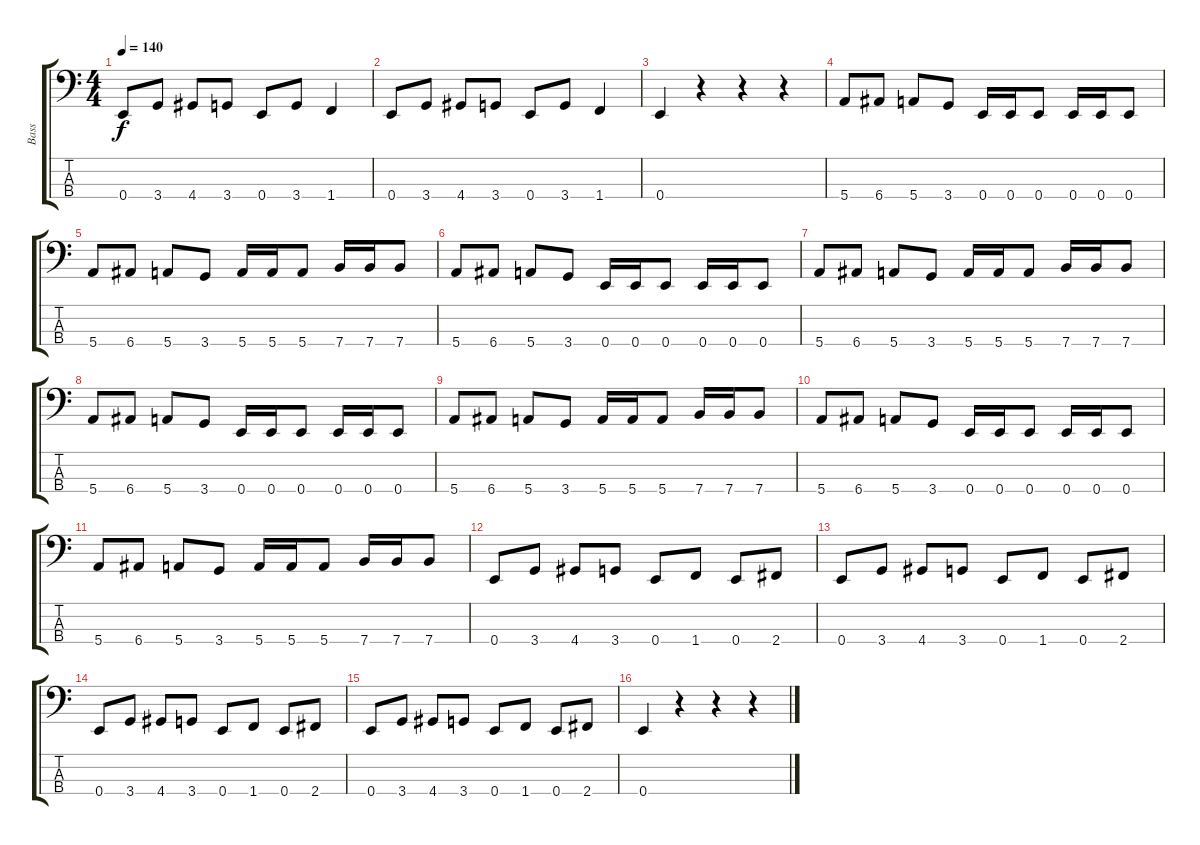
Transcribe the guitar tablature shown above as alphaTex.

\track ("Bass" "Bass") {instrument electricbasspick}
\staff {score tabs}
\tuning (G2 D2 A1 E1) {hide}
\ts (4 4)
\tempo 140
\clef f4
\ks c
0.4.8{dy f} 3.4.8 4.4.8 3.4.8 0.4.8 3.4.8 1.4.4 |
0.4.8 3.4.8 4.4.8 3.4.8 0.4.8 3.4.8 1.4.4 |
0.4.4 r.4 r.4 r.4 |
5.4.8 6.4.8 5.4.8 3.4.8 0.4.16 0.4.16 0.4.8 0.4.16 0.4.16 0.4.8 |
5.4.8 6.4.8 5.4.8 3.4.8 5.4.16 5.4.16 5.4.8 7.4.16 7.4.16 7.4.8 |
5.4.8 6.4.8 5.4.8 3.4.8 0.4.16 0.4.16 0.4.8 0.4.16 0.4.16 0.4.8 |
5.4.8 6.4.8 5.4.8 3.4.8 5.4.16 5.4.16 5.4.8 7.4.16 7.4.16 7.4.8 |
5.4.8 6.4.8 5.4.8 3.4.8 0.4.16 0.4.16 0.4.8 0.4.16 0.4.16 0.4.8 |
5.4.8 6.4.8 5.4.8 3.4.8 5.4.16 5.4.16 5.4.8 7.4.16 7.4.16 7.4.8 |
5.4.8 6.4.8 5.4.8 3.4.8 0.4.16 0.4.16 0.4.8 0.4.16 0.4.16 0.4.8 |
5.4.8 6.4.8 5.4.8 3.4.8 5.4.16 5.4.16 5.4.8 7.4.16 7.4.16 7.4.8 |
0.4.8 3.4.8 4.4.8 3.4.8 0.4.8 1.4.8 0.4.8 2.4.8 |
0.4.8 3.4.8 4.4.8 3.4.8 0.4.8 1.4.8 0.4.8 2.4.8 |
0.4.8 3.4.8 4.4.8 3.4.8 0.4.8 1.4.8 0.4.8 2.4.8 |
0.4.8 3.4.8 4.4.8 3.4.8 0.4.8 1.4.8 0.4.8 2.4.8 |
0.4.4 r.4 r.4 r.4
